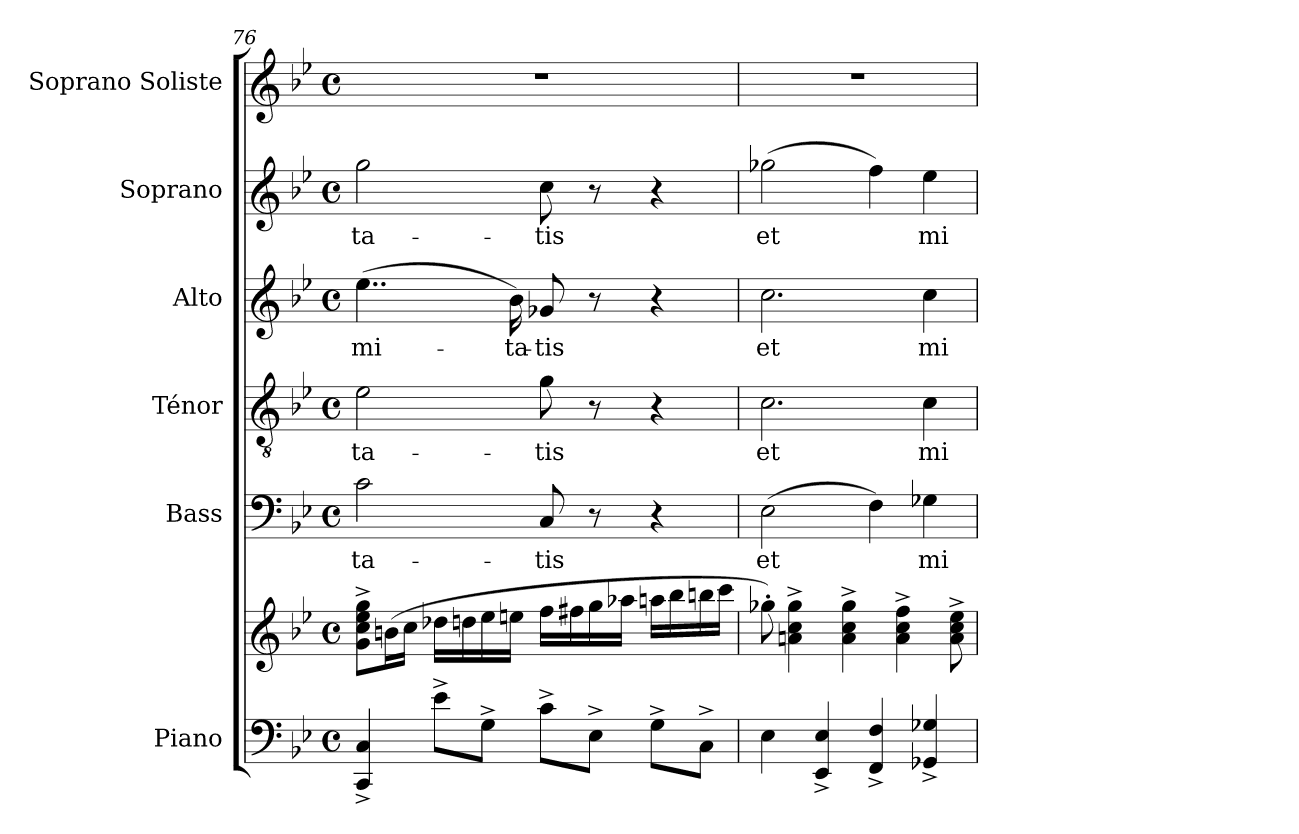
**kern	**kern	**kern	**text	**kern	**text	**kern	**text	**kern	**text	**kern
*part6	*part6	*part5	*part5	*part4	*part4	*part3	*part3	*part2	*part2	*part1
*staff7	*staff6	*staff5	*staff5	*staff4	*staff4	*staff3	*staff3	*staff2	*staff2	*staff1
*I"Piano	*	*I"Bass	*	*I"Ténor	*	*I"Alto	*	*I"Soprano	*	*I"Soprano Soliste
*I'Pno.	*	*I'B.	*	*I'T.	*	*I'A.	*	*I'S.	*	*
!!LO:PB:g=z
*clefF4	*clefG2	*clefF4	*	*clefGv2	*	*clefG2	*	*clefG2	*	*clefG2
*	*	*	*	*	*	*ITrd2c3	*	*	*	*
*k[b-e-]	*k[b-e-]	*k[b-e-]	*	*k[b-e-]	*	*k[f#]	*	*k[b-e-]	*	*k[b-e-]
*M4/4	*M4/4	*M4/4	*	*M4/4	*	*M4/4	*	*M4/4	*	*M4/4
*met(c)	*met(c)	*met(c)	*	*met(c)	*	*met(c)	*	*met(c)	*	*met(c)
=76	=76	=76	=76	=76	=76	=76	=76	=76	=76	=76
4CC/^ 4C/^	8g\^ 8cc\^ 8ee-\^ 8gg\^L	2c\	-ta-	2e-\	-ta-	(4..cci\	-mi-	2gg\	-ta-	1r
.	(16bn\L	.	.	.	.	.	.	.	.	.
.	16cc\JJ	.	.	.	.	.	.	.	.	.
8e-^\L	16dd-X\LL	.	.	.	.	.	.	.	.	.
.	16ddn\	.	.	.	.	.	.	.	.	.
8G^\J	16ee-\	.	.	.	.	.	.	.	.	.
.	16een\JJ	.	.	.	.	16gi\)	-ta-	.	.	.
8c^\L	16ff\LL	8C/	-tis	8g\	-tis	8e-Xi/	-tis	8cc\	-tis	.
.	16ff#X\	.	.	.	.	.	.	.	.	.
8E-^\J	16gg\	8r	.	8r	.	8r	.	8r	.	.
.	16aa-X\JJ	.	.	.	.	.	.	.	.	.
8G^\L	16aan\LL	4r	.	4r	.	4r	.	4r	.	.
.	16bb-\	.	.	.	.	.	.	.	.	.
8C^\J	16bbn\	.	.	.	.	.	.	.	.	.
.	16ccc\JJ	.	.	.	.	.	.	.	.	.
=77	=77	=77	=77	=77	=77	=77	=77	=77	=77	=77
4E-\	8gg-X'\)	(2E-\	et	2.c\	et	2.ai\	et	(2gg-X\	et	1r
.	4an\^ 4cc\^ 4gg-\^	.	.	.	.	.	.	.	.	.
4EE-/^ 4E-/^	.	.	.	.	.	.	.	.	.	.
.	4a\^ 4cc\^ 4gg-\^	.	.	.	.	.	.	.	.	.
4FF/^ 4F/^	.	4F\)	.	.	.	.	.	4ff\)	.	.
.	4a\^ 4cc\^ 4ff\^	.	.	.	.	.	.	.	.	.
4GG-X/^ 4G-X/^	.	4G-X\	mi-	4c\	mi-	4ai\	mi-	4ee-\	mi-	.
.	8a\^ 8cc\^ 8ee-\^	.	.	.	.	.	.	.	.	.
=	=	=	=	=	=	=	=	=	=	=
*-	*-	*-	*-	*-	*-	*-	*-	*-	*-	*-
